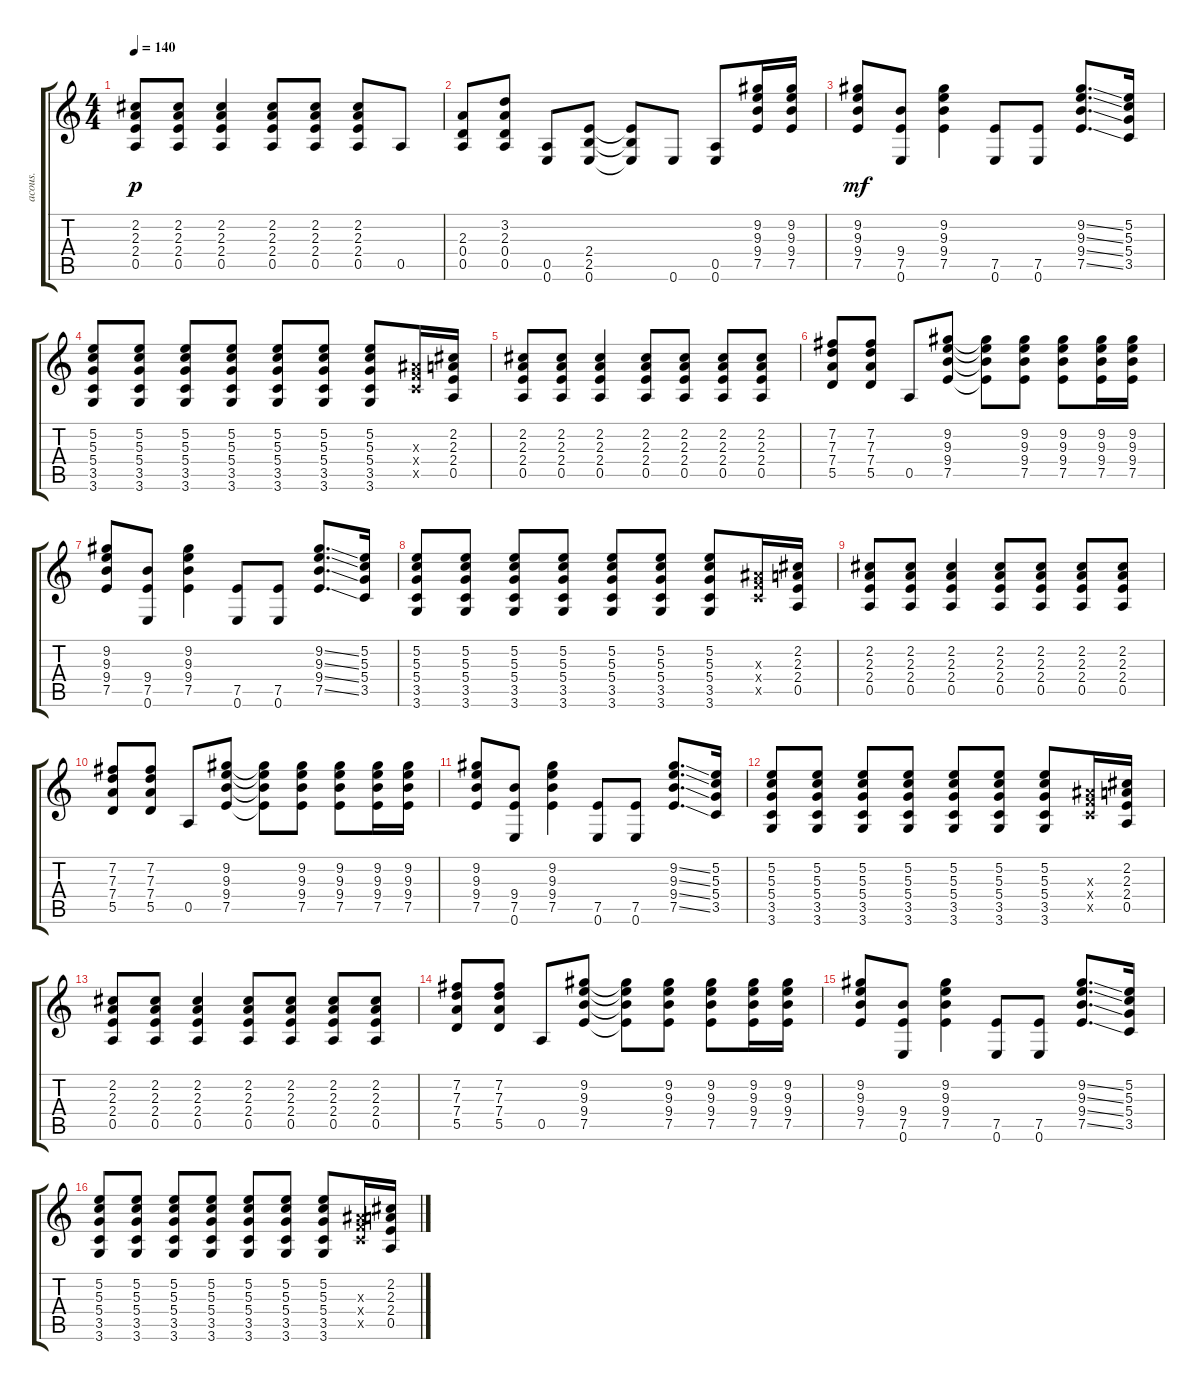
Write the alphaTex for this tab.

\track ("acous." "acous.") {instrument acousticguitarsteel}
\staff {score tabs}
\tuning (E4 B3 G3 D3 A2 E2) {hide}
\ts (4 4)
\tempo 140
\clef g2
\ks c
(2.2 2.3 2.4 0.5).8{dy p} (2.2 2.3 2.4 0.5).8 (2.2 2.3 2.4 0.5).4 (2.2 2.3 2.4 0.5).8 (2.2 2.3 2.4 0.5).8 (2.2 2.3 2.4 0.5).8 0.5.8 |
(2.3 0.4 0.5).8 (3.2 2.3 0.4 0.5).8 (0.5 0.6).8 (2.4 2.5 0.6).8 (2.4{t} 2.5{t} 0.6{t}).8 0.6.8 (0.5 0.6).8 (9.2 9.3 9.4 7.5).16 (9.2 9.3 9.4 7.5).16 |
(9.2 9.3 9.4 7.5).8{dy mf} (9.4 7.5 0.6).8 (9.2 9.3 9.4 7.5).4 (7.5 0.6).8 (7.5 0.6).8 (9.2{ss} 9.3{ss} 9.4{ss} 7.5{ss}).8{d} (5.2 5.3 5.4 3.5).16 |
(5.2 5.3 5.4 3.5 3.6).8 (5.2 5.3 5.4 3.5 3.6).8 (5.2 5.3 5.4 3.5 3.6).8 (5.2 5.3 5.4 3.5 3.6).8 (5.2 5.3 5.4 3.5 3.6).8 (5.2 5.3 5.4 3.5 3.6).8 (5.2 5.3 5.4 3.5 3.6).8 (3.3{x} 3.4{x} 3.5{x}).16 (2.2 2.3 2.4 0.5).16 |
(2.2 2.3 2.4 0.5).8 (2.2 2.3 2.4 0.5).8 (2.2 2.3 2.4 0.5).4 (2.2 2.3 2.4 0.5).8 (2.2 2.3 2.4 0.5).8 (2.2 2.3 2.4 0.5).8 (2.2 2.3 2.4 0.5).8 |
(7.2 7.3 7.4 5.5).8 (7.2 7.3 7.4 5.5).8 0.5.8 (9.2 9.3 9.4 7.5).8 (9.2{t} 9.3{t} 9.4{t} 7.5{t}).8 (9.2 9.3 9.4 7.5).8 (9.2 9.3 9.4 7.5).8 (9.2 9.3 9.4 7.5).16 (9.2 9.3 9.4 7.5).16 |
(9.2 9.3 9.4 7.5).8 (9.4 7.5 0.6).8 (9.2 9.3 9.4 7.5).4 (7.5 0.6).8 (7.5 0.6).8 (9.2{ss} 9.3{ss} 9.4{ss} 7.5{ss}).8{d} (5.2 5.3 5.4 3.5).16 |
(5.2 5.3 5.4 3.5 3.6).8 (5.2 5.3 5.4 3.5 3.6).8 (5.2 5.3 5.4 3.5 3.6).8 (5.2 5.3 5.4 3.5 3.6).8 (5.2 5.3 5.4 3.5 3.6).8 (5.2 5.3 5.4 3.5 3.6).8 (5.2 5.3 5.4 3.5 3.6).8 (3.3{x} 3.4{x} 3.5{x}).16 (2.2 2.3 2.4 0.5).16 |
(2.2 2.3 2.4 0.5).8 (2.2 2.3 2.4 0.5).8 (2.2 2.3 2.4 0.5).4 (2.2 2.3 2.4 0.5).8 (2.2 2.3 2.4 0.5).8 (2.2 2.3 2.4 0.5).8 (2.2 2.3 2.4 0.5).8 |
(7.2 7.3 7.4 5.5).8 (7.2 7.3 7.4 5.5).8 0.5.8 (9.2 9.3 9.4 7.5).8 (9.2{t} 9.3{t} 9.4{t} 7.5{t}).8 (9.2 9.3 9.4 7.5).8 (9.2 9.3 9.4 7.5).8 (9.2 9.3 9.4 7.5).16 (9.2 9.3 9.4 7.5).16 |
(9.2 9.3 9.4 7.5).8 (9.4 7.5 0.6).8 (9.2 9.3 9.4 7.5).4 (7.5 0.6).8 (7.5 0.6).8 (9.2{ss} 9.3{ss} 9.4{ss} 7.5{ss}).8{d} (5.2 5.3 5.4 3.5).16 |
(5.2 5.3 5.4 3.5 3.6).8 (5.2 5.3 5.4 3.5 3.6).8 (5.2 5.3 5.4 3.5 3.6).8 (5.2 5.3 5.4 3.5 3.6).8 (5.2 5.3 5.4 3.5 3.6).8 (5.2 5.3 5.4 3.5 3.6).8 (5.2 5.3 5.4 3.5 3.6).8 (3.3{x} 3.4{x} 3.5{x}).16 (2.2 2.3 2.4 0.5).16 |
(2.2 2.3 2.4 0.5).8 (2.2 2.3 2.4 0.5).8 (2.2 2.3 2.4 0.5).4 (2.2 2.3 2.4 0.5).8 (2.2 2.3 2.4 0.5).8 (2.2 2.3 2.4 0.5).8 (2.2 2.3 2.4 0.5).8 |
(7.2 7.3 7.4 5.5).8 (7.2 7.3 7.4 5.5).8 0.5.8 (9.2 9.3 9.4 7.5).8 (9.2{t} 9.3{t} 9.4{t} 7.5{t}).8 (9.2 9.3 9.4 7.5).8 (9.2 9.3 9.4 7.5).8 (9.2 9.3 9.4 7.5).16 (9.2 9.3 9.4 7.5).16 |
(9.2 9.3 9.4 7.5).8 (9.4 7.5 0.6).8 (9.2 9.3 9.4 7.5).4 (7.5 0.6).8 (7.5 0.6).8 (9.2{ss} 9.3{ss} 9.4{ss} 7.5{ss}).8{d} (5.2 5.3 5.4 3.5).16 |
(5.2 5.3 5.4 3.5 3.6).8 (5.2 5.3 5.4 3.5 3.6).8 (5.2 5.3 5.4 3.5 3.6).8 (5.2 5.3 5.4 3.5 3.6).8 (5.2 5.3 5.4 3.5 3.6).8 (5.2 5.3 5.4 3.5 3.6).8 (5.2 5.3 5.4 3.5 3.6).8 (3.3{x} 3.4{x} 3.5{x}).16 (2.2 2.3 2.4 0.5).16
